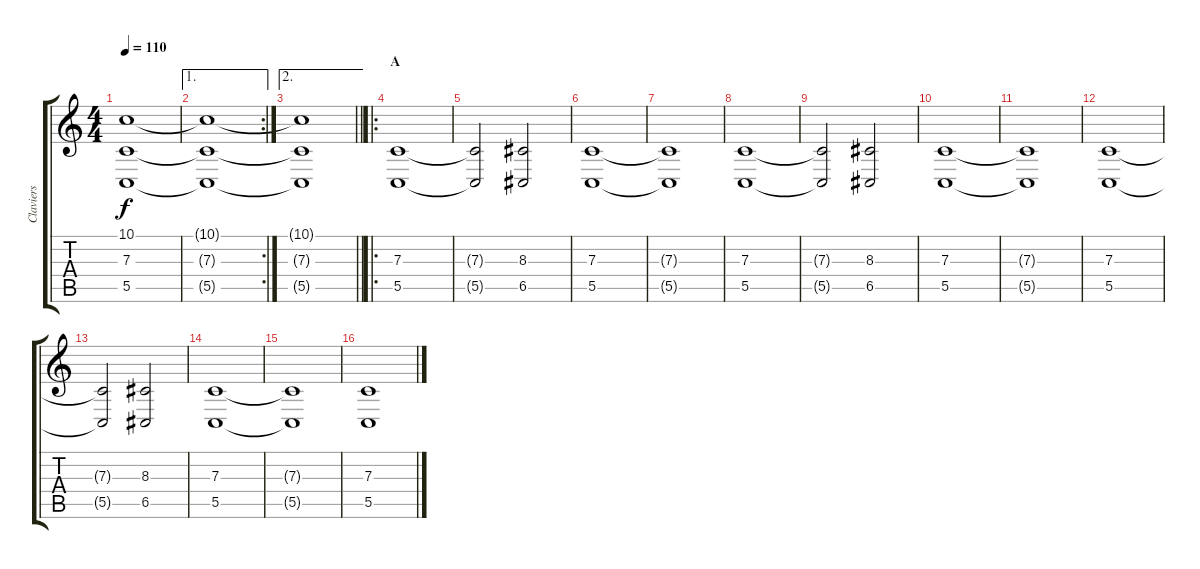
\track ("Claviers" "Claviers") {instrument stringensemble2}
\staff {score tabs}
\tuning (D4 A3 F3 C3 G2 C2) {hide}
\ts (4 4)
\tempo 110
\clef g2
\ks c
(10.1 7.3 5.5).1{dy f} |
\ae 1
\rc 2
(10.1{t} 7.3{t} 5.5{t}).1 |
\ae 2
\barLineRight lightlight
(10.1{t} 7.3{t} 5.5{t}).1 |
\ro
\section ("" "A")
(7.3 5.5).1 |
(7.3{t} 5.5{t}).2 (8.3 6.5).2 |
(7.3 5.5).1 |
(7.3{t} 5.5{t}).1 |
(7.3 5.5).1 |
(7.3{t} 5.5{t}).2 (8.3 6.5).2 |
(7.3 5.5).1 |
(7.3{t} 5.5{t}).1 |
(7.3 5.5).1 |
(7.3{t} 5.5{t}).2 (8.3 6.5).2 |
(7.3 5.5).1 |
(7.3{t} 5.5{t}).1 |
(7.3 5.5).1
